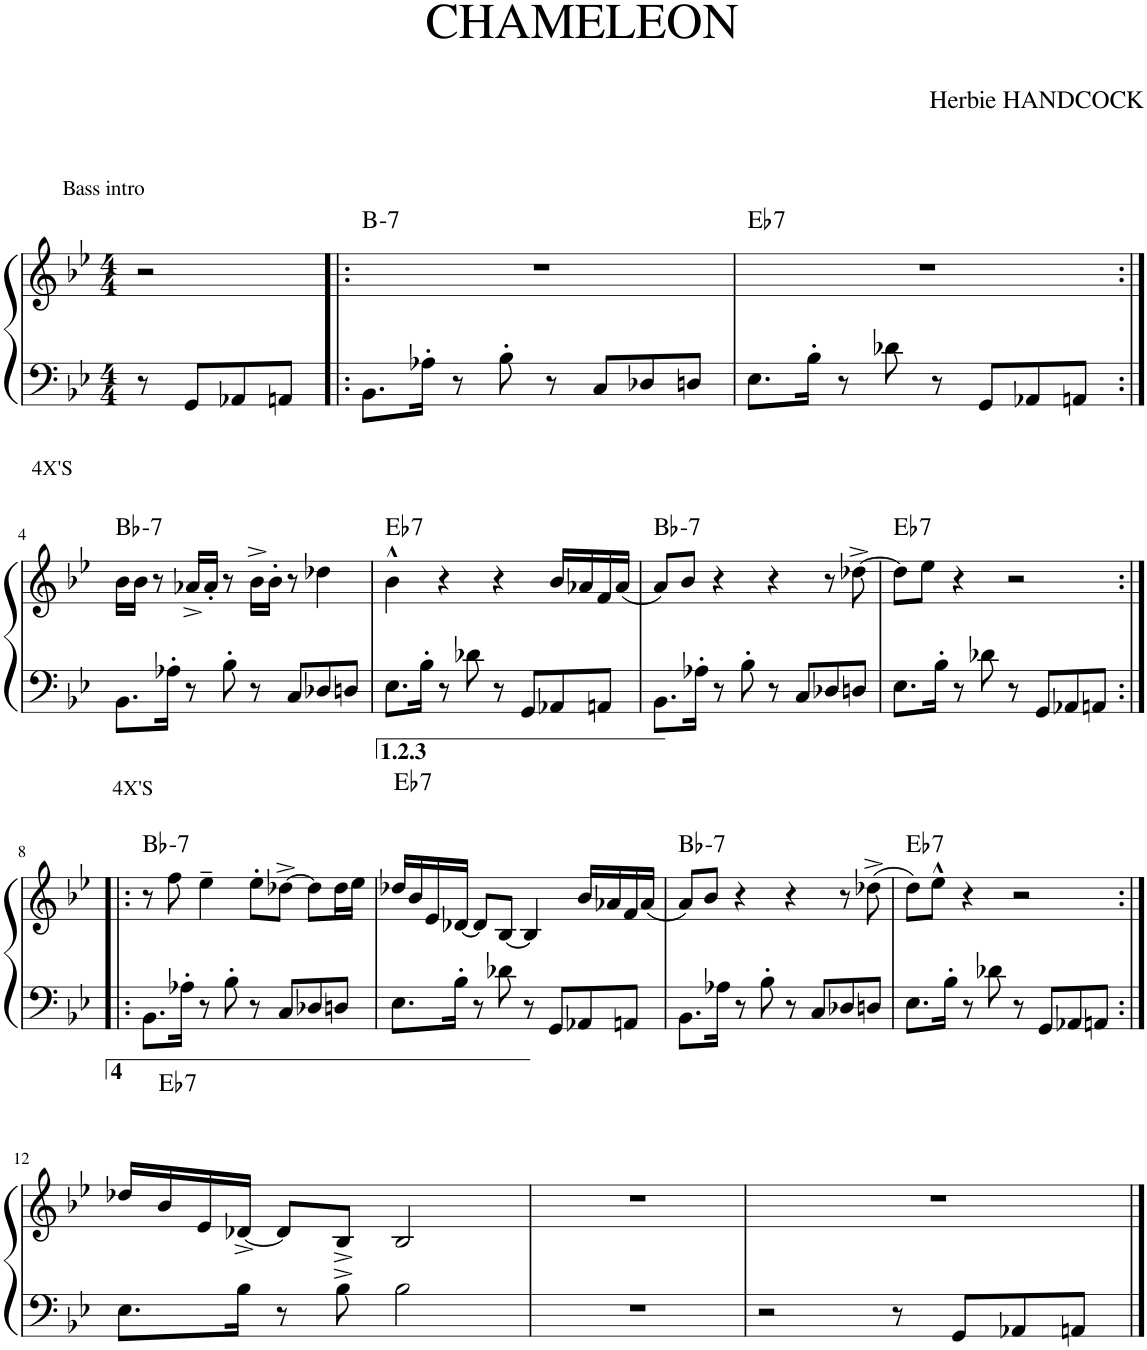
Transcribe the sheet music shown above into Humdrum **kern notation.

**kern	**kern	**harte
*part1	*part1	*part1
*staff2	*staff1	*
*I"Piano	*	*
*I'Pno.	*	*
*clefF4	*clefG2	*
*k[b-e-]	*k[b-e-]	*
*M4/4	*M4/4	*
=1	=1	=1
!	!LO:TX:a:t=Bass intro	!
8r	2r	.
8GG/L	.	.
8AA-X/	.	.
8AAn/J	.	.
=2!|:	=2!|:	=2!|:
!	!	!LO:H:kt=7
8.BB-\L	1r	B:min7
16A-X'\Jk	.	.
8r	.	.
8B-'\	.	.
8r	.	.
8C/L	.	.
8D-X/	.	.
8Dn/J	.	.
=3	=3	=3
!	!	!LO:H:kt=7
8.E-\L	1r	Eb:7
16B-'\Jk	.	.
8r	.	.
8d-X\	.	.
8r	.	.
8GG/L	.	.
8AA-X/	.	.
8AAn/J	.	.
!!LO:LB:g=z
=4:|!	=4:|!	=4:|!
!	!LO:TX:a:t=4X'S	!LO:H:kt=7
8.BB-\L	16b-\LL	Bb:min7
.	16b-\JJ	.
.	8r	.
16A-X'\Jk	.	.
8r	16a-X^/LL	.
.	16a-'/JJ	.
8B-'\	8r	.
8r	16b-^\LL	.
.	16b-'\JJ	.
8C/L	8r	.
8D-X/	4dd-X\	.
8Dn/J	.	.
=5	=5	=5
!	!	!LO:H:kt=7
8.E-\L	4b-^^\	Eb:7
16B-'\Jk	.	.
8r	4r	.
8d-X\	.	.
8r	4r	.
8GG/L	.	.
8AA-X/	16b-/LL	.
.	16a-X/	.
8AAn/J	16f/	.
.	(16a-/JJ	.
=6	=6	=6
!	!	!LO:H:kt=7
8.BB-\L	8a/L)	Bb:min7
.	8b-/J	.
16A-X'\Jk	.	.
8r	4r	.
8B-'\	.	.
8r	4r	.
8C/L	.	.
8D-X/	8r	.
8Dn/J	[8dd-X^\	.
=7	=7	=7
!	!	!LO:H:kt=7
8.E-\L	8dd-\L]	Eb:7
.	8ee-\J	.
16B-'\Jk	.	.
8r	4r	.
8d-X\	.	.
8r	2r	.
8GG/L	.	.
8AA-X/	.	.
8AAn/J	.	.
!!LO:LB:g=z
=8:|!|:	=8:|!|:	=8:|!|:
!	!LO:TX:a:t=4X'S	!LO:H:kt=7
8.BB-\L	8r	Bb:min7
.	8ff\	.
16A-X'\Jk	.	.
8r	4ee-~\	.
8B-'\	.	.
8r	8ee-'\L	.
8C/L	[8dd-X^\J	.
8D-X/	8dd-\L]	.
8Dn/J	16dd-\L	.
.	16ee-\JJ	.
=9	=9	=9
!	!	!LO:H:kt=7
8.E-\L	16dd-X/LL	Eb:7
.	16b-/	.
.	16e-/	.
16B-'\Jk	[16d-X/JJ	.
8r	8d-/L]	.
8d-X\	[8B-/J	.
8r	4B-/]	.
8GG/L	.	.
8AA-X/	16b-/LL	.
.	16a-X/	.
8AAn/J	16f/	.
.	(16a-/JJ	.
=10	=10	=10
!	!	!LO:H:kt=7
8.BB-\L	8a/L)	Bb:min7
.	8b-/J	.
16A-X\Jk	.	.
8r	4r	.
8B-'\	.	.
8r	4r	.
8C/L	.	.
8D-X/	8r	.
8Dn/J	(8dd-X^\	.
=11	=11	=11
!	!	!LO:H:kt=7
8.E-\L	8dd\L)	Eb:7
.	8ee-^^\J	.
16B-'\Jk	.	.
8r	4r	.
8d-X\	.	.
8r	2r	.
8GG/L	.	.
8AA-X/	.	.
8AAn/J	.	.
!!LO:LB:g=z
=12:|!	=12:|!	=12:|!
8.E-\L	16dd-X/LL	.
!	!	!LO:H:kt=7
.	16b-/	Eb:7
.	16e-/	.
16B-\Jk	[16d-X^/JJ	.
8r	8d-/L]	.
8B-^\	8B-^/J	.
2B-\	2B-/	.
=13	=13	=13
1r	1r	.
=14	=14	=14
2r	1r	.
8r	.	.
8GG/L	.	.
8AA-X/	.	.
8AAn/J	.	.
==	==	==
*-	*-	*-
